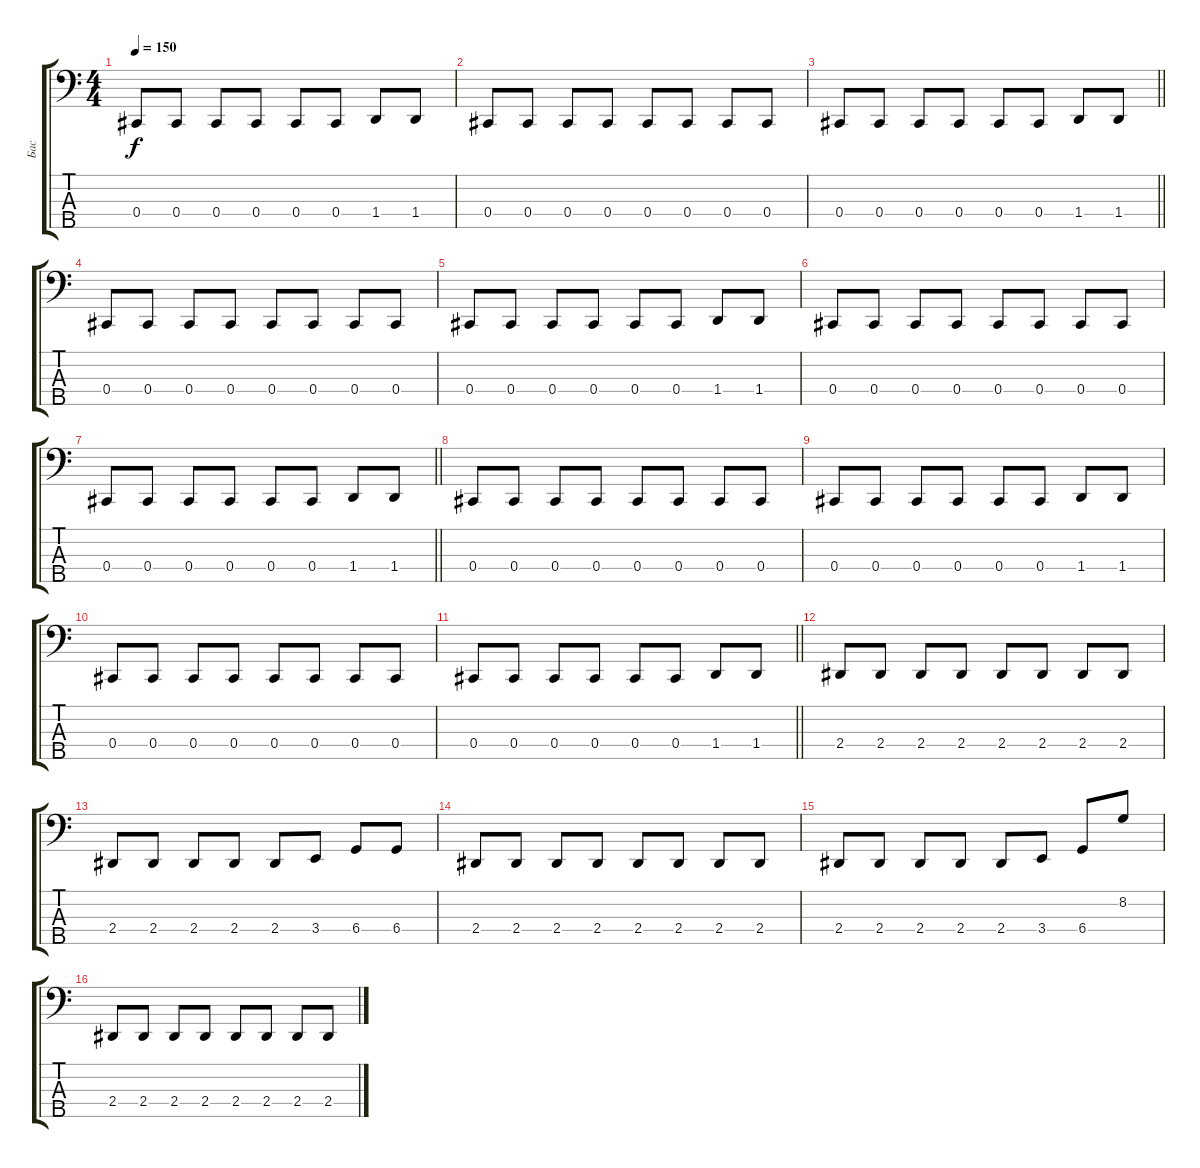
\track ("Бас" "Бас") {instrument electricbasspick}
\staff {score tabs}
\tuning (E2 B1 Gb1 Db1 Ab0) {hide}
\ts (4 4)
\tempo 150
\clef f4
\ks c
0.4.8{dy f} 0.4.8 0.4.8 0.4.8 0.4.8 0.4.8 1.4.8 1.4.8 |
0.4.8 0.4.8 0.4.8 0.4.8 0.4.8 0.4.8 0.4.8 0.4.8 |
\barLineRight lightlight
0.4.8 0.4.8 0.4.8 0.4.8 0.4.8 0.4.8 1.4.8 1.4.8 |
0.4.8 0.4.8 0.4.8 0.4.8 0.4.8 0.4.8 0.4.8 0.4.8 |
0.4.8 0.4.8 0.4.8 0.4.8 0.4.8 0.4.8 1.4.8 1.4.8 |
0.4.8 0.4.8 0.4.8 0.4.8 0.4.8 0.4.8 0.4.8 0.4.8 |
\barLineRight lightlight
0.4.8 0.4.8 0.4.8 0.4.8 0.4.8 0.4.8 1.4.8 1.4.8 |
0.4.8 0.4.8 0.4.8 0.4.8 0.4.8 0.4.8 0.4.8 0.4.8 |
0.4.8 0.4.8 0.4.8 0.4.8 0.4.8 0.4.8 1.4.8 1.4.8 |
0.4.8 0.4.8 0.4.8 0.4.8 0.4.8 0.4.8 0.4.8 0.4.8 |
\barLineRight lightlight
0.4.8 0.4.8 0.4.8 0.4.8 0.4.8 0.4.8 1.4.8 1.4.8 |
2.4.8 2.4.8 2.4.8 2.4.8 2.4.8 2.4.8 2.4.8 2.4.8 |
2.4.8 2.4.8 2.4.8 2.4.8 2.4.8 3.4.8 6.4.8 6.4.8 |
2.4.8 2.4.8 2.4.8 2.4.8 2.4.8 2.4.8 2.4.8 2.4.8 |
2.4.8 2.4.8 2.4.8 2.4.8 2.4.8 3.4.8 6.4.8 8.2.8 |
2.4.8 2.4.8 2.4.8 2.4.8 2.4.8 2.4.8 2.4.8 2.4.8
